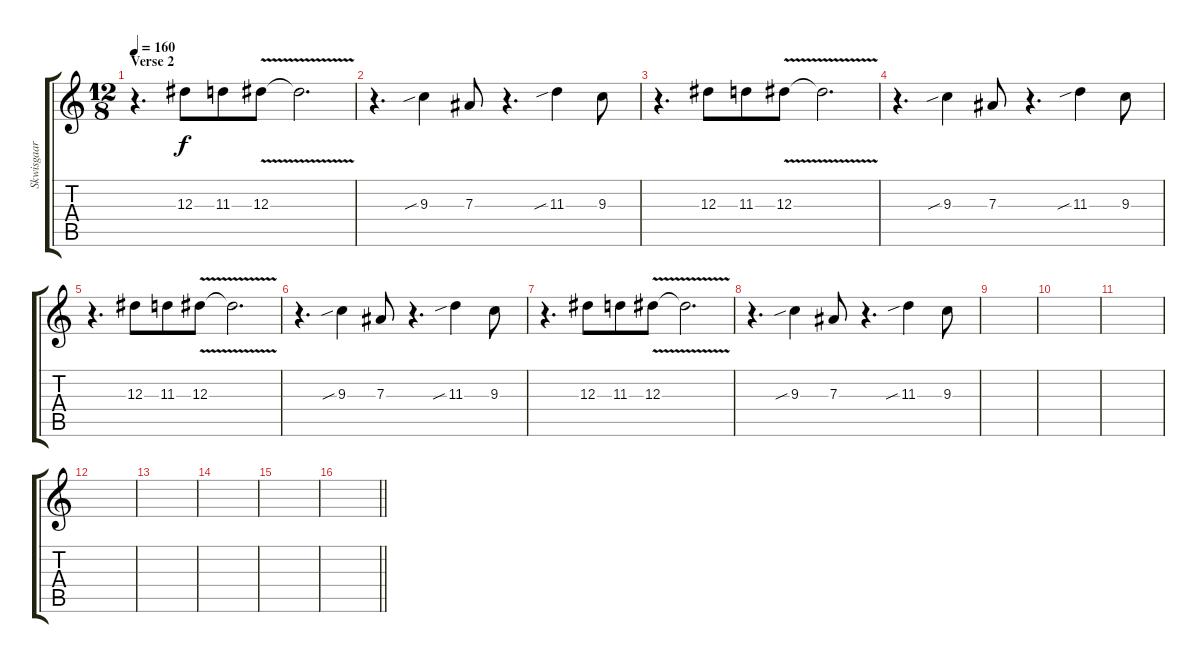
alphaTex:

\track ("Skwisgaar Skwigelf (Harmony Guitar 3)" "Skwisgaar ") {instrument distortionguitar}
\staff {score tabs}
\tuning (C4 G3 Eb3 Bb2 F2 C2) {hide}
\ts (12 8)
\section ("" "Verse 2")
\tempo 160
\clef g2
\ks c
r.4{d dy f} 12.3.8 11.3.8 12.3{v}.8 12.3{t}.2{d} |
r.4{d} 9.3{sib}.4 7.3.8 r.4{d} 11.3{sib}.4 9.3.8 |
r.4{d} 12.3.8 11.3.8 12.3{v}.8 12.3{t}.2{d} |
r.4{d} 9.3{sib}.4 7.3.8 r.4{d} 11.3{sib}.4 9.3.8 |
r.4{d} 12.3.8 11.3.8 12.3{v}.8 12.3{t}.2{d} |
r.4{d} 9.3{sib}.4 7.3.8 r.4{d} 11.3{sib}.4 9.3.8 |
r.4{d} 12.3.8 11.3.8 12.3{v}.8 12.3{t}.2{d} |
r.4{d} 9.3{sib}.4 7.3.8 r.4{d} 11.3{sib}.4 9.3.8 |
|
|
|
|
|
|
|
\barLineRight lightlight
